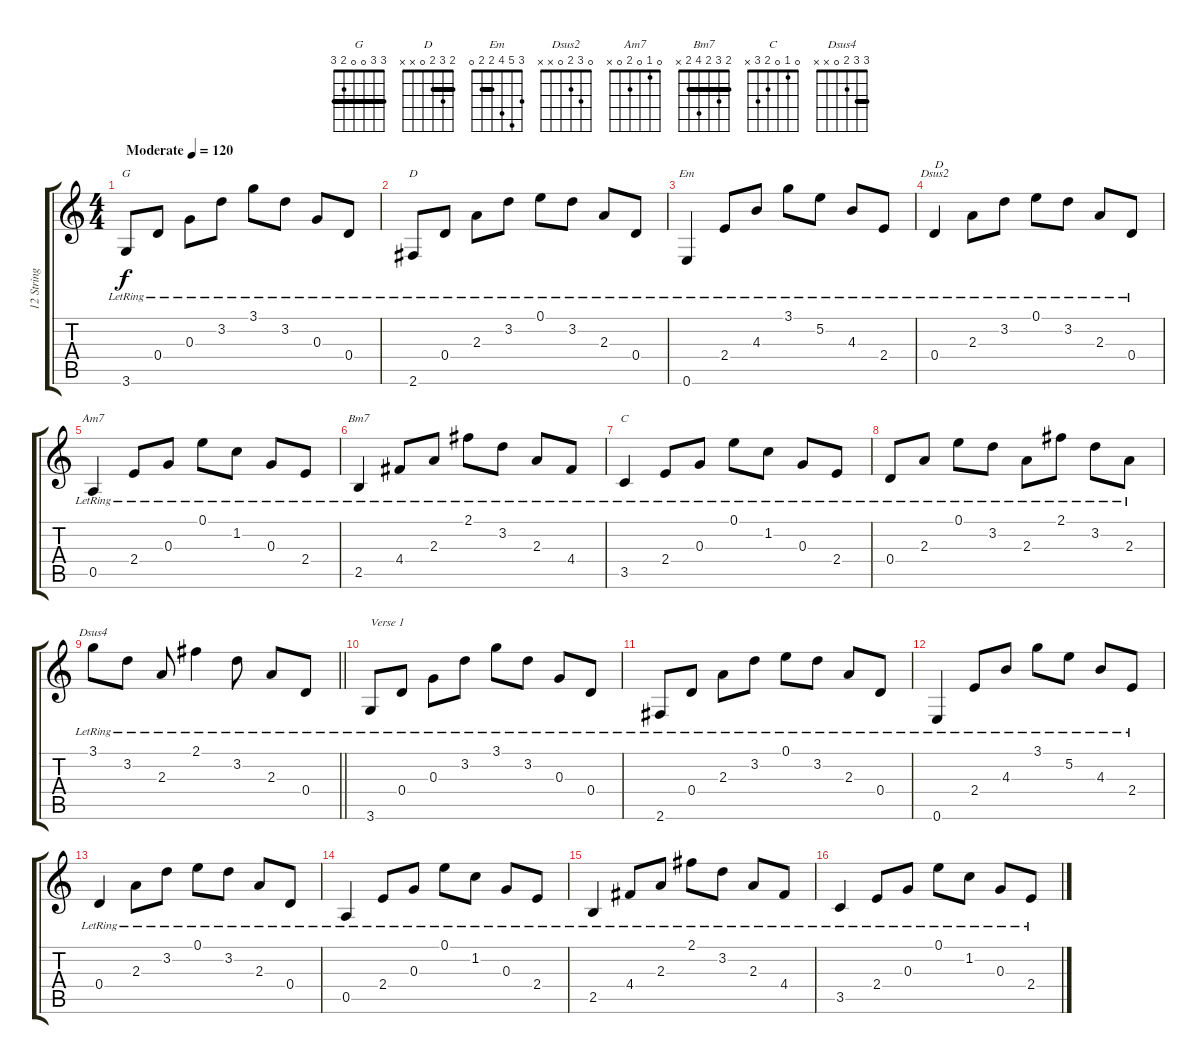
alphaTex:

\track ("12 String" "12 String") {instrument acousticguitarsteel}
\staff {score tabs}
\tuning (E4 B3 G3 D3 A2 E2) {hide}
\chord ("G" 3 3 0 0 2 3) {barre 3}
\chord ("D" 2 3 2 0 x x) {barre 2}
\chord ("Em" 3 5 4 2 2 0) {barre 2}
\chord ("Dsus2" 0 3 2 0 x x)
\chord ("Am7" 0 1 0 2 0 x)
\chord ("Bm7" 2 3 2 4 2 x) {barre 2}
\chord ("C" 0 1 0 2 3 x)
\chord ("Dsus4" 3 3 2 0 x x) {barre 3}
\ts (4 4)
\tempo (120 "Moderate")
\clef g2
\ks c
3.6{lr}.8{ch "G" dy f instrument acousticguitarsteel} 0.4{lr}.8 0.3{lr}.8 3.2{lr}.8 3.1{lr}.8 3.2{lr}.8 0.3{lr}.8 0.4{lr}.8 |
2.6{lr}.8{ch "D"} 0.4{lr}.8 2.3{lr}.8 3.2{lr}.8 0.1{lr}.8 3.2{lr}.8 2.3{lr}.8 0.4{lr}.8 |
0.6{lr}.4{ch "Em"} 2.4{lr}.8 4.3{lr}.8 3.1{lr}.8 5.2{lr}.8 4.3{lr}.8 2.4{lr}.8 |
0.4{lr}.4{ch "Dsus2" txt "D"} 2.3{lr}.8 3.2{lr}.8 0.1{lr}.8 3.2{lr}.8 2.3{lr}.8 0.4{lr}.8 |
0.5{lr}.4{ch "Am7"} 2.4{lr}.8 0.3{lr}.8 0.1{lr}.8 1.2{lr}.8 0.3{lr}.8 2.4{lr}.8 |
2.5{lr}.4{ch "Bm7"} 4.4{lr}.8 2.3{lr}.8 2.1{lr}.8 3.2{lr}.8 2.3{lr}.8 4.4{lr}.8 |
3.5{lr}.4{ch "C"} 2.4{lr}.8 0.3{lr}.8 0.1{lr}.8 1.2{lr}.8 0.3{lr}.8 2.4{lr}.8 |
0.4{lr}.8 2.3{lr}.8 0.1{lr}.8 3.2{lr}.8 2.3{lr}.8 2.1{lr}.8 3.2{lr}.8 2.3{lr}.8 |
\barLineRight lightlight
3.1{lr}.8{ch "Dsus4"} 3.2{lr}.8 2.3{lr}.8 2.1{lr}.4 3.2{lr}.8 2.3{lr}.8 0.4{lr}.8 |
3.6{lr}.8{txt "Verse 1"} 0.4{lr}.8 0.3{lr}.8 3.2{lr}.8 3.1{lr}.8 3.2{lr}.8 0.3{lr}.8 0.4{lr}.8 |
2.6{lr}.8 0.4{lr}.8 2.3{lr}.8 3.2{lr}.8 0.1{lr}.8 3.2{lr}.8 2.3{lr}.8 0.4{lr}.8 |
0.6{lr}.4 2.4{lr}.8 4.3{lr}.8 3.1{lr}.8 5.2{lr}.8 4.3{lr}.8 2.4{lr}.8 |
0.4{lr}.4 2.3{lr}.8 3.2{lr}.8 0.1{lr}.8 3.2{lr}.8 2.3{lr}.8 0.4{lr}.8 |
0.5{lr}.4 2.4{lr}.8 0.3{lr}.8 0.1{lr}.8 1.2{lr}.8 0.3{lr}.8 2.4{lr}.8 |
2.5{lr}.4 4.4{lr}.8 2.3{lr}.8 2.1{lr}.8 3.2{lr}.8 2.3{lr}.8 4.4{lr}.8 |
3.5{lr}.4 2.4{lr}.8 0.3{lr}.8 0.1{lr}.8 1.2{lr}.8 0.3{lr}.8 2.4{lr}.8
